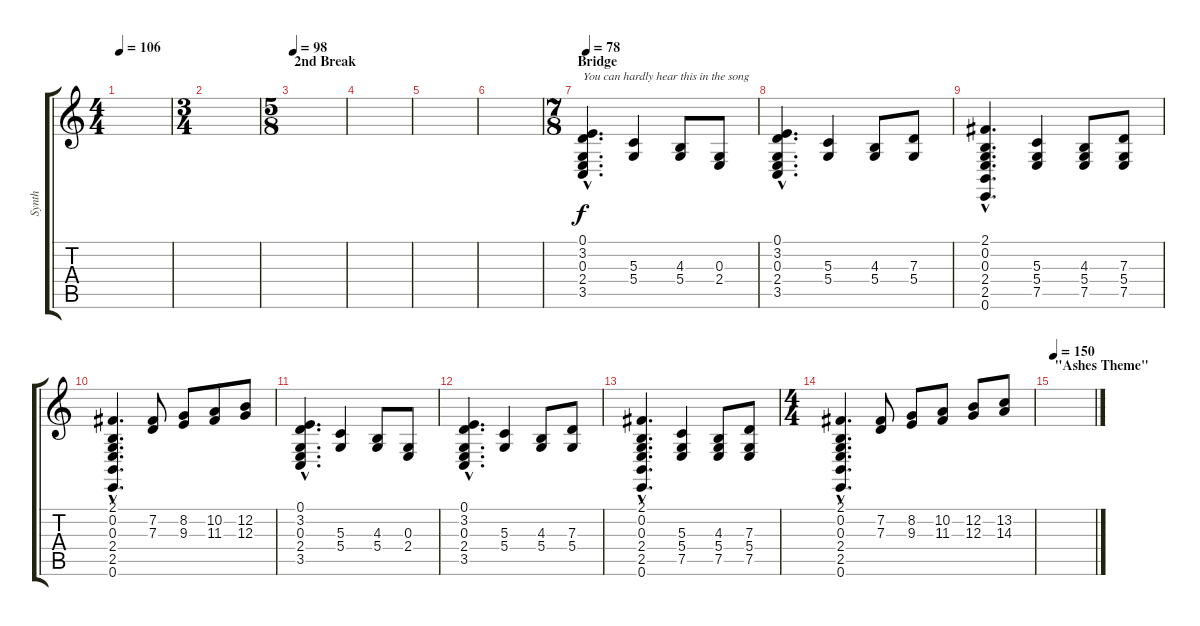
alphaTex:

\track ("Synth" "Synth") {instrument synthbrass1}
\staff {score tabs}
\tuning (E4 B3 G3 D3 A2 E2) {hide}
\ts (4 4)
\tempo 106
\clef g2
\ks c
|
\ts (3 4)
|
\ts (5 8)
\section ("" "2nd Break")
\tempo 98
|
|
|
|
\ts (7 8)
\section ("" "Bridge")
\tempo 78
(0.1{hac} 3.2{hac} 0.3{hac} 2.4{hac} 3.5{hac}).4{d txt "You can hardly hear this in the song" volume 10 instrument electricgrandpiano} (5.3 5.4).4 (4.3 5.4).8 (0.3 2.4).8 |
(0.1{hac} 3.2{hac} 0.3{hac} 2.4{hac} 3.5{hac}).4{d} (5.3 5.4).4 (4.3 5.4).8 (7.3 5.4).8 |
(2.1{hac} 0.2{hac} 0.3{hac} 2.4{hac} 2.5{hac} 0.6{hac}).4{d} (5.3 5.4 7.5).4 (4.3 5.4 7.5).8 (7.3 5.4 7.5).8 |
(2.1{hac} 0.2{hac} 0.3{hac} 2.4{hac} 2.5{hac} 0.6{hac}).4{d} (7.2 7.3).8 (8.2 9.3).8 (10.2 11.3).8 (12.2 12.3).8 |
(0.1{hac} 3.2{hac} 0.3{hac} 2.4{hac} 3.5{hac}).4{d} (5.3 5.4).4 (4.3 5.4).8 (0.3 2.4).8 |
(0.1{hac} 3.2{hac} 0.3{hac} 2.4{hac} 3.5{hac}).4{d} (5.3 5.4).4 (4.3 5.4).8 (7.3 5.4).8 |
(2.1{hac} 0.2{hac} 0.3{hac} 2.4{hac} 2.5{hac} 0.6{hac}).4{d} (5.3 5.4 7.5).4 (4.3 5.4 7.5).8 (7.3 5.4 7.5).8 |
\ts (4 4)
(2.1{hac} 0.2{hac} 0.3{hac} 2.4{hac} 2.5{hac} 0.6{hac}).4{d} (7.2 7.3).8 (8.2 9.3).8 (10.2 11.3).8 (12.2 12.3).8 (13.2 14.3).8 |
\section ("" "\"Ashes Theme\"")
\tempo 150
